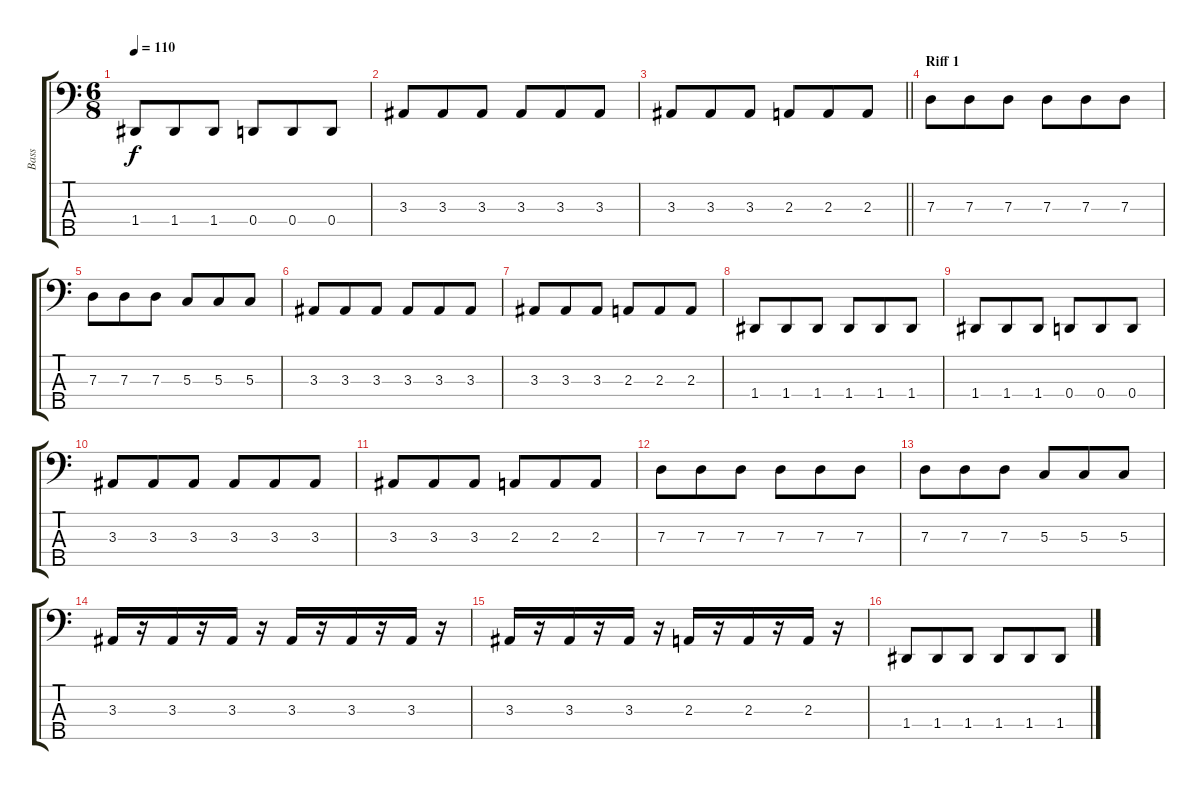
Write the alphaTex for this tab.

\track ("Bass" "Bass") {instrument electricbassfinger}
\staff {score tabs}
\tuning (F2 C2 G1 D1 A0) {hide}
\ts (6 8)
\tempo 110
\clef f4
\ks c
1.4.8{dy f} 1.4.8 1.4.8 0.4.8 0.4.8 0.4.8 |
3.3.8 3.3.8 3.3.8 3.3.8 3.3.8 3.3.8 |
\barLineRight lightlight
3.3.8 3.3.8 3.3.8 2.3.8 2.3.8 2.3.8 |
\section ("" "Riff 1")
7.3.8 7.3.8 7.3.8 7.3.8 7.3.8 7.3.8 |
7.3.8 7.3.8 7.3.8 5.3.8 5.3.8 5.3.8 |
3.3.8 3.3.8 3.3.8 3.3.8 3.3.8 3.3.8 |
3.3.8 3.3.8 3.3.8 2.3.8 2.3.8 2.3.8 |
1.4.8 1.4.8 1.4.8 1.4.8 1.4.8 1.4.8 |
1.4.8 1.4.8 1.4.8 0.4.8 0.4.8 0.4.8 |
3.3.8 3.3.8 3.3.8 3.3.8 3.3.8 3.3.8 |
3.3.8 3.3.8 3.3.8 2.3.8 2.3.8 2.3.8 |
7.3.8 7.3.8 7.3.8 7.3.8 7.3.8 7.3.8 |
7.3.8 7.3.8 7.3.8 5.3.8 5.3.8 5.3.8 |
3.3.16 r.16 3.3.16 r.16 3.3.16 r.16 3.3.16 r.16 3.3.16 r.16 3.3.16 r.16 |
3.3.16 r.16 3.3.16 r.16 3.3.16 r.16 2.3.16 r.16 2.3.16 r.16 2.3.16 r.16 |
1.4.8 1.4.8 1.4.8 1.4.8 1.4.8 1.4.8
